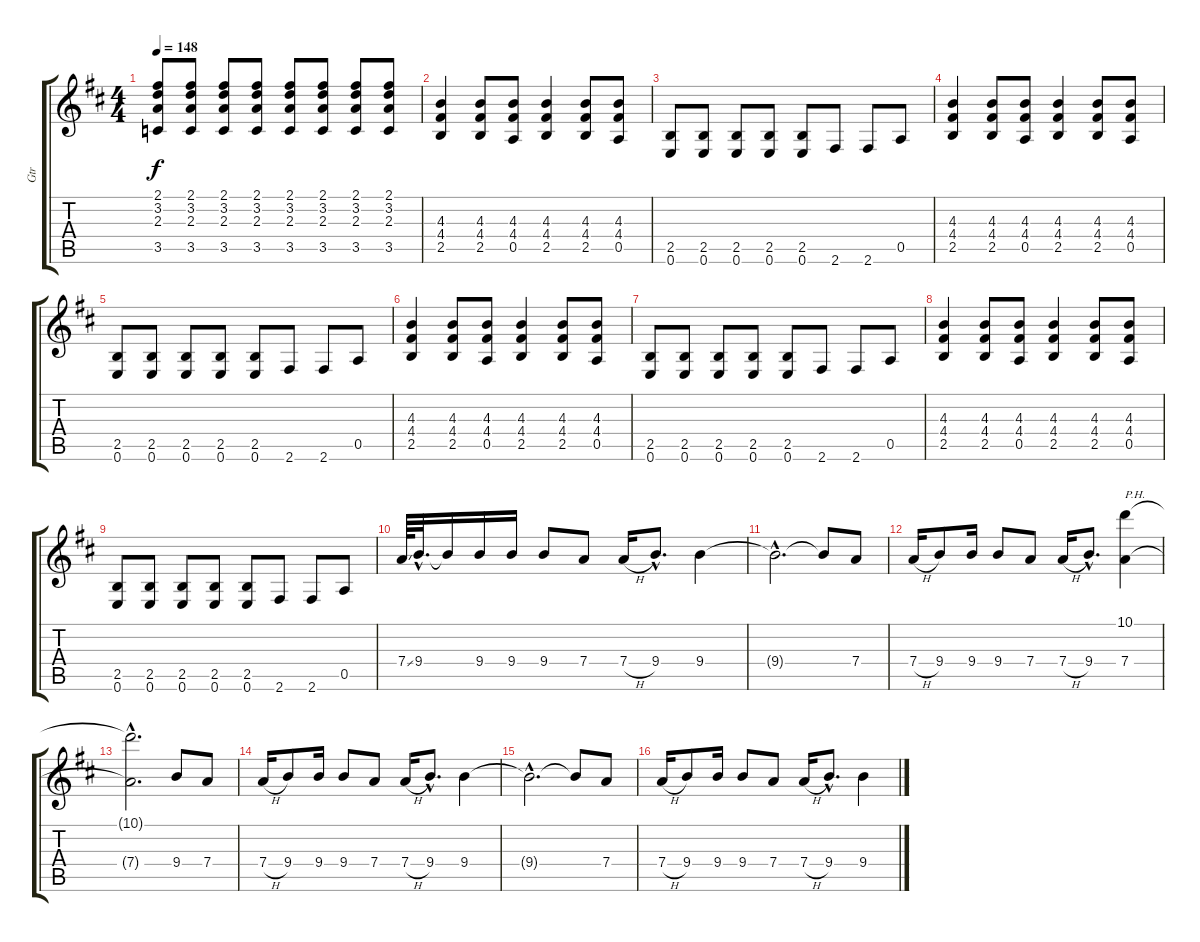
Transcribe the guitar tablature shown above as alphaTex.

\track ("Gtr" "Gtr") {instrument distortionguitar}
\staff {score tabs}
\tuning (E4 B3 G3 D3 A2 E2) {hide}
\ts (4 4)
\tempo 148
\clef g2
\ks d
(2.1 3.2 2.3 3.5).8{dy f} (2.1 3.2 2.3 3.5).8 (2.1 3.2 2.3 3.5).8 (2.1 3.2 2.3 3.5).8 (2.1 3.2 2.3 3.5).8 (2.1 3.2 2.3 3.5).8 (2.1 3.2 2.3 3.5).8 (2.1 3.2 2.3 3.5).8 |
(4.3 4.4 2.5).4 (4.3 4.4 2.5).8 (4.3 4.4 0.5).8 (4.3 4.4 2.5).4 (4.3 4.4 2.5).8 (4.3 4.4 0.5).8 |
(2.5 0.6).8 (2.5 0.6).8 (2.5 0.6).8 (2.5 0.6).8 (2.5 0.6).8 2.6.8 2.6.8 0.5.8 |
(4.3 4.4 2.5).4 (4.3 4.4 2.5).8 (4.3 4.4 0.5).8 (4.3 4.4 2.5).4 (4.3 4.4 2.5).8 (4.3 4.4 0.5).8 |
(2.5 0.6).8 (2.5 0.6).8 (2.5 0.6).8 (2.5 0.6).8 (2.5 0.6).8 2.6.8 2.6.8 0.5.8 |
(4.3 4.4 2.5).4 (4.3 4.4 2.5).8 (4.3 4.4 0.5).8 (4.3 4.4 2.5).4 (4.3 4.4 2.5).8 (4.3 4.4 0.5).8 |
(2.5 0.6).8 (2.5 0.6).8 (2.5 0.6).8 (2.5 0.6).8 (2.5 0.6).8 2.6.8 2.6.8 0.5.8 |
(4.3 4.4 2.5).4 (4.3 4.4 2.5).8 (4.3 4.4 0.5).8 (4.3 4.4 2.5).4 (4.3 4.4 2.5).8 (4.3 4.4 0.5).8 |
(2.5 0.6).8 (2.5 0.6).8 (2.5 0.6).8 (2.5 0.6).8 (2.5 0.6).8 2.6.8 2.6.8 0.5.8 |
7.4{ss}.64 9.4{hac}.32{d} 9.4{t}.16 9.4.16 9.4.16 9.4.8 7.4.8 7.4{h}.16 9.4{hac}.8{d} 9.4.4 |
9.4{hac t}.2{d} 9.4{t}.8 7.4.8 |
7.4{h}.16 9.4.8 9.4.16 9.4.8 7.4.8 7.4{h}.16 9.4{hac}.8{d} (10.1 7.4).4{txt "P.H."} |
(10.1{hac t} 7.4{hac t}).2{d} 9.4.8 7.4.8 |
7.4{h}.16 9.4.8 9.4.16 9.4.8 7.4.8 7.4{h}.16 9.4{hac}.8{d} 9.4.4 |
9.4{hac t}.2{d} 9.4{t}.8 7.4.8 |
7.4{h}.16 9.4.8 9.4.16 9.4.8 7.4.8 7.4{h}.16 9.4{hac}.8{d} 9.4.4
